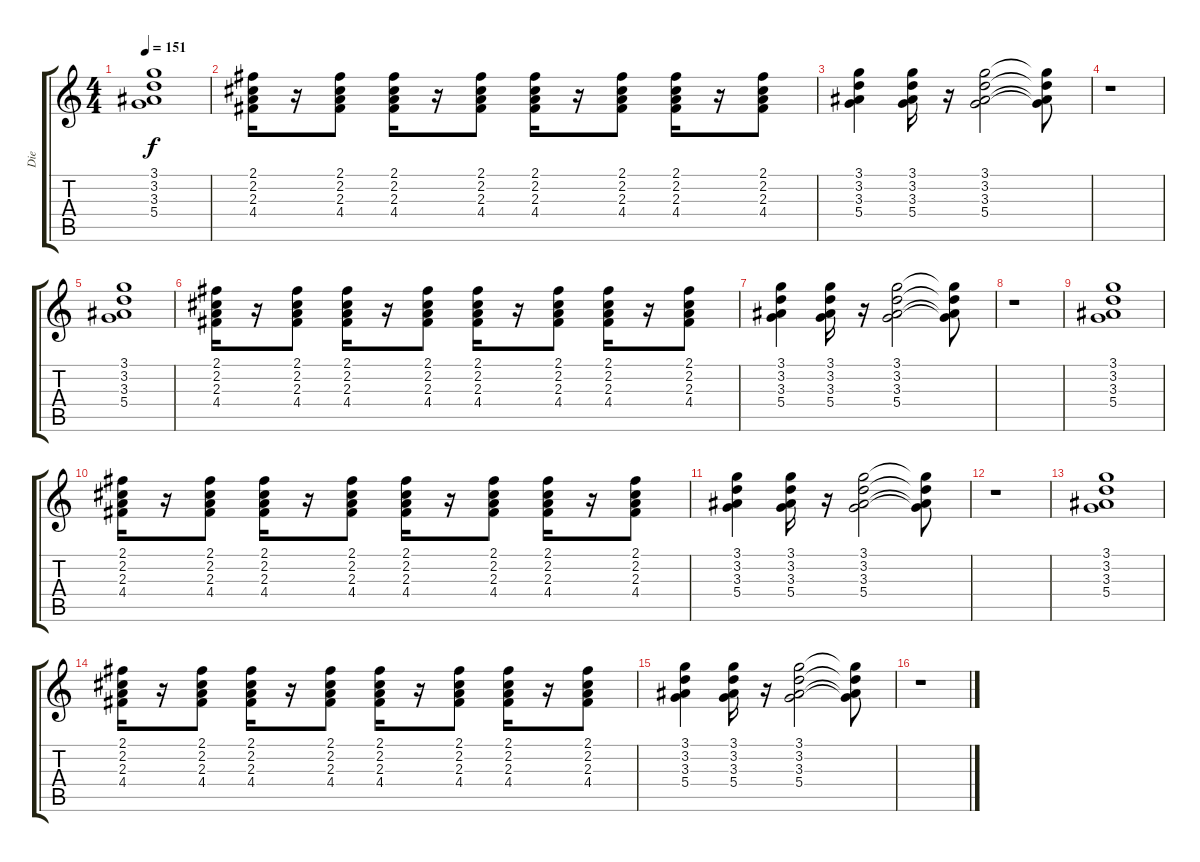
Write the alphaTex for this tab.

\track ("Die" "Die") {instrument electricguitarclean}
\staff {score tabs}
\tuning (E4 B3 G3 D3 A2 E2) {hide}
\ts (4 4)
\tempo 151
\clef g2
\ks c
(3.1 3.2 3.3 5.4).1{dy f} |
(2.1 2.2 2.3 4.4).16 r.16 (2.1 2.2 2.3 4.4).8 (2.1 2.2 2.3 4.4).16 r.16 (2.1 2.2 2.3 4.4).8 (2.1 2.2 2.3 4.4).16 r.16 (2.1 2.2 2.3 4.4).8 (2.1 2.2 2.3 4.4).16 r.16 (2.1 2.2 2.3 4.4).8 |
(3.1 3.2 3.3 5.4).4 (3.1 3.2 3.3 5.4).16 r.16 (3.1 3.2 3.3 5.4).2 (3.1{t} 3.2{t} 3.3{t} 5.4{t}).8 |
r.1 |
(3.1 3.2 3.3 5.4).1 |
(2.1 2.2 2.3 4.4).16 r.16 (2.1 2.2 2.3 4.4).8 (2.1 2.2 2.3 4.4).16 r.16 (2.1 2.2 2.3 4.4).8 (2.1 2.2 2.3 4.4).16 r.16 (2.1 2.2 2.3 4.4).8 (2.1 2.2 2.3 4.4).16 r.16 (2.1 2.2 2.3 4.4).8 |
(3.1 3.2 3.3 5.4).4 (3.1 3.2 3.3 5.4).16 r.16 (3.1 3.2 3.3 5.4).2 (3.1{t} 3.2{t} 3.3{t} 5.4{t}).8 |
r.1 |
(3.1 3.2 3.3 5.4).1 |
(2.1 2.2 2.3 4.4).16 r.16 (2.1 2.2 2.3 4.4).8 (2.1 2.2 2.3 4.4).16 r.16 (2.1 2.2 2.3 4.4).8 (2.1 2.2 2.3 4.4).16 r.16 (2.1 2.2 2.3 4.4).8 (2.1 2.2 2.3 4.4).16 r.16 (2.1 2.2 2.3 4.4).8 |
(3.1 3.2 3.3 5.4).4 (3.1 3.2 3.3 5.4).16 r.16 (3.1 3.2 3.3 5.4).2 (3.1{t} 3.2{t} 3.3{t} 5.4{t}).8 |
r.1 |
(3.1 3.2 3.3 5.4).1 |
(2.1 2.2 2.3 4.4).16 r.16 (2.1 2.2 2.3 4.4).8 (2.1 2.2 2.3 4.4).16 r.16 (2.1 2.2 2.3 4.4).8 (2.1 2.2 2.3 4.4).16 r.16 (2.1 2.2 2.3 4.4).8 (2.1 2.2 2.3 4.4).16 r.16 (2.1 2.2 2.3 4.4).8 |
(3.1 3.2 3.3 5.4).4 (3.1 3.2 3.3 5.4).16 r.16 (3.1 3.2 3.3 5.4).2 (3.1{t} 3.2{t} 3.3{t} 5.4{t}).8 |
r.1
